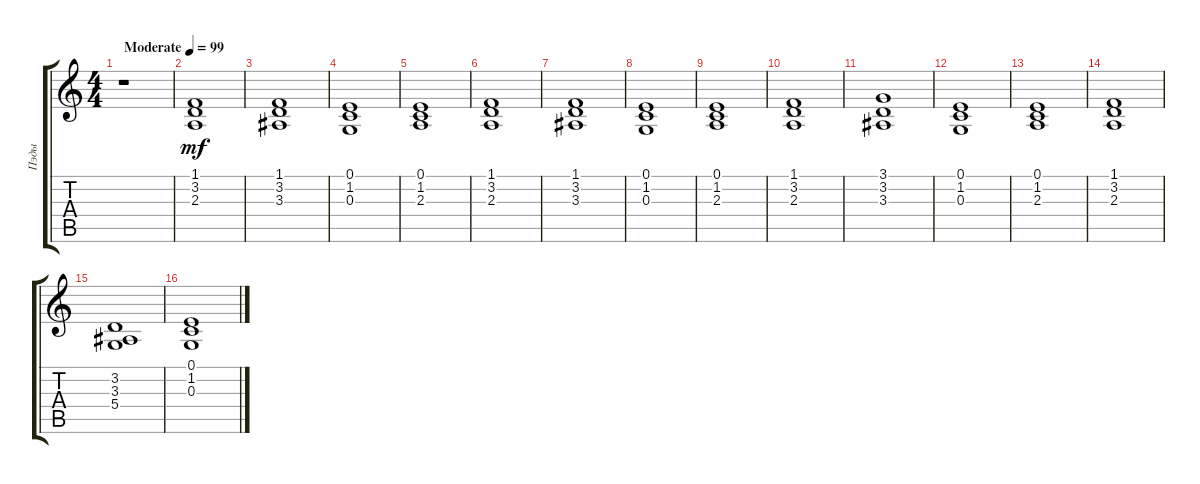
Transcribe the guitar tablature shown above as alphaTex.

\track ("Пэды" "Пэды") {instrument pad7halo}
\staff {score tabs}
\tuning (E4 B3 G3 D3 A2 E2) {hide}
\ts (4 4)
\tempo (99 "Moderate")
\clef g2
\ks c
r.1{dy mf instrument pad7halo} |
(1.1 3.2 2.3).1{volume 12 balance 8 instrument synthstrings1} |
(1.1 3.2 3.3).1 |
(0.1 1.2 0.3).1 |
(0.1 1.2 2.3).1 |
(1.1 3.2 2.3).1 |
(1.1 3.2 3.3).1 |
(0.1 1.2 0.3).1 |
(0.1 1.2 2.3).1 |
(1.1 3.2 2.3).1 |
(3.1 3.2 3.3).1 |
(0.1 1.2 0.3).1 |
(0.1 1.2 2.3).1 |
(1.1 3.2 2.3).1 |
(3.2 3.3 5.4).1 |
(0.1 1.2 0.3).1
